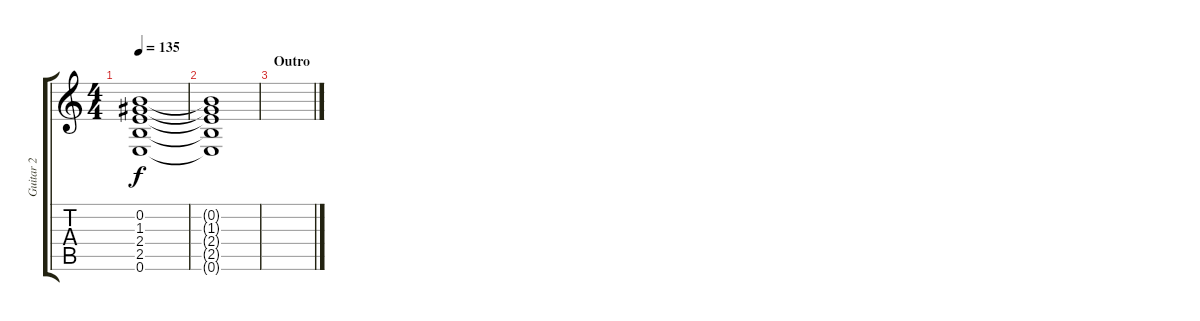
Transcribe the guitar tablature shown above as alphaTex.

\track ("Guitar 2" "Guitar 2") {instrument distortionguitar}
\staff {score tabs}
\tuning (E4 B3 G3 D3 A2 E2) {hide}
\ts (4 4)
\tempo 135
\clef g2
\ks c
(0.2{t} 1.3{t} 2.4{t} 2.5{t} 0.6{t}).1{dy f} |
(0.2{t} 1.3{t} 2.4{t} 2.5{t} 0.6{t}).1{volume 5} |
\section ("" "Outro")
